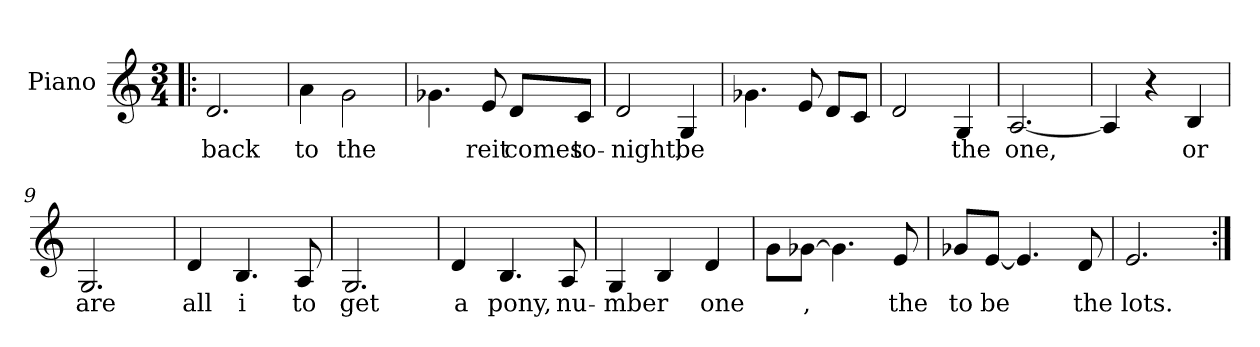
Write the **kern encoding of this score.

**kern	**text
*part1	*part1
*staff1	*staff1
*I"Piano	*
*I'Pno.	*
*clefG2	*
*k[]	*
*M3/4	*
*MM96	*
=1!|:	=1!|:
2.d/	back
=2	=2
4a\	to
2g\	the
=3	=3
4.g-X\	--
8e/	reit
8d/L	comes
8c/J	to-
=4	=4
2d/	-night,
4G/	be
=5	=5
4.g-X\	--
8e/	--
8d/L	--
8c/J	--
=6	=6
2d/	--
4G/	the
=7	=7
[2.A/	one,
=8	=8
4A/]	.
4r	.
4B/	or
=9	=9
2.G/	are
=10	=10
4d/	all
4.B/	i
8A/	to
=11	=11
2.G/	get
=12	=12
4d/	a
4.B/	pony,
8A/	nu-
=13	=13
4G/	-mber
4B/	--
4d/	one
=14	=14
8g\L	--
[8g-X\J	-,
4.g-\]	.
8e/	the
=15	=15
8g-X/L	to
[8e/J	be
4.e/]	.
8d/	the
=16	=16
2.e/	lots.
=:|!	=:|!
*-	*-
